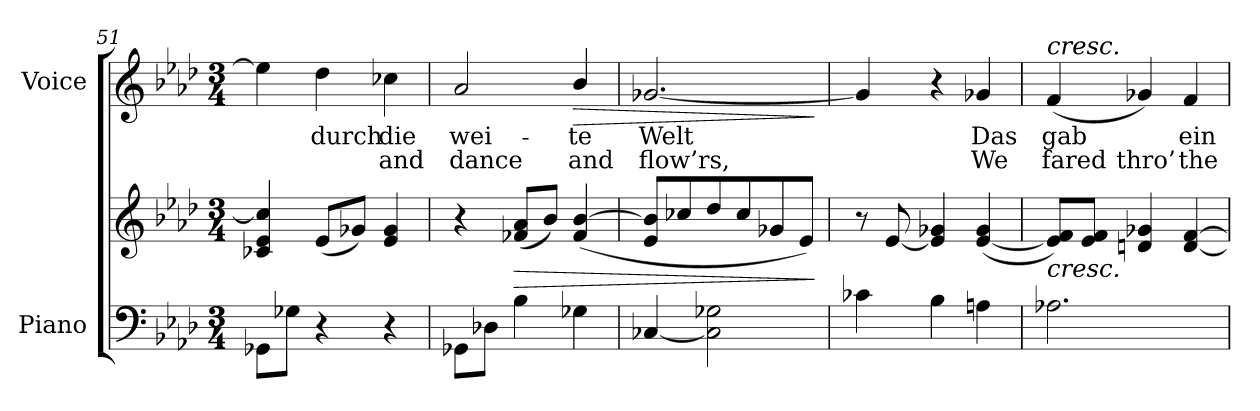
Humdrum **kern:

**kern	**kern	**dynam	**kern	**text	**text	**dynam
*part2	*part2	*part2	*part1	*part1	*part1	*part1
*staff3	*staff2	*staff2/3	*staff1	*staff1	*staff1	*staff1
*I"Piano	*	*	*I"Voice	*	*	*
*I'Pno	*	*	*	*	*	*
*clefF4	*clefG2	*	*clefG2	*	*	*
*k[b-e-a-d-]	*k[b-e-a-d-]	*	*k[b-e-a-d-]	*	*	*
*M3/4	*M3/4	*	*M3/4	*	*	*
=51	=51	=51	=51	=51	=51	=51
8GG-X\L	4c-X/ 4e-/ 4cc-/]	.	4ee-\]	.	.	.
8G-X\J	.	.	.	.	.	.
!	!	!	!	!LO:LY:b	!	!
4r	(<8e-/L	.	4dd-\	durch	.	.
.	8g-X/J)	.	.	.	.	.
!	!	!	!	!LO:LY:b	!LO:LY:b	!
4r	4e-/ 4g-/	.	4cc-X\	die	and	.
=52	=52	=52	=52	=52	=52	=52
!	!	!	!	!LO:LY:b	!LO:LY:b	!
8GG-X\L	4r	.	2a-/	wei-	dance	.
8D-X\J	.	.	.	.	.	.
!	!	!LO:HP:b	!	!	!	!
4B-\	(<8f-X/ 8a-/L	>	.	.	.	.
.	8b-/J)	.	.	.	.	.
!	!	!	!	!LO:LY:b	!LO:LY:b	!LO:HP:b
4G-X\	(<4f-/ [4b-/	.	4b-/	-te	and	>
!!LO:LB:g=z
=53	=53	=53	=53	=53	=53	=53
!	!	!	!	!LO:LY:b	!LO:LY:b	!
[4C-X/	8e-/ 8b-/]L	.	[2.g-X/	Welt	flow’rs,	.
.	8cc-X/	.	.	.	.	.
2C-\] 2G-X\	8dd-/	.	.	.	.	.
.	8cc-/	.	.	.	.	.
.	8g-X/	.	.	.	.	.
.	8e-/J)	.	.	.	.	.
.	.	]	.	.	.	]
=54	=54	=54	=54	=54	=54	=54
4c-X\	8r	.	4g-/]	.	.	.
.	[8e-/	.	.	.	.	.
4B-\	4e-/] 4g-X/	.	4r	.	.	.
!	!	!	!	!LO:LY:b	!LO:LY:b	!
4An\	(>[4e-/ 4g-/	.	4g-X/	Das	We	.
=55	=55	=55	=55	=55	=55	=55
!	!	!	!LO:TX:a:i:t=cresc.	!	!	!
!	!LO:TX:b:i:t=cresc.	!	!	!	!	!
!	!	!	!	!LO:LY:b	!LO:LY:b	!
2.A-X\	8e-/] 8f/L)	.	(<4f/	gab	fared	.
.	8e-/ 8f/J	.	.	.	.	.
!	!	!	!	!	!LO:LY:b	!
.	4dn/ 4g-X/	.	4g-X/)	.	thro’	.
!	!	!	!	!LO:LY:b	!LO:LY:b	!
.	[4d/ [4f/	.	4f/	ein	the	.
=	=	=	=	=	=	=
*-	*-	*-	*-	*-	*-	*-
